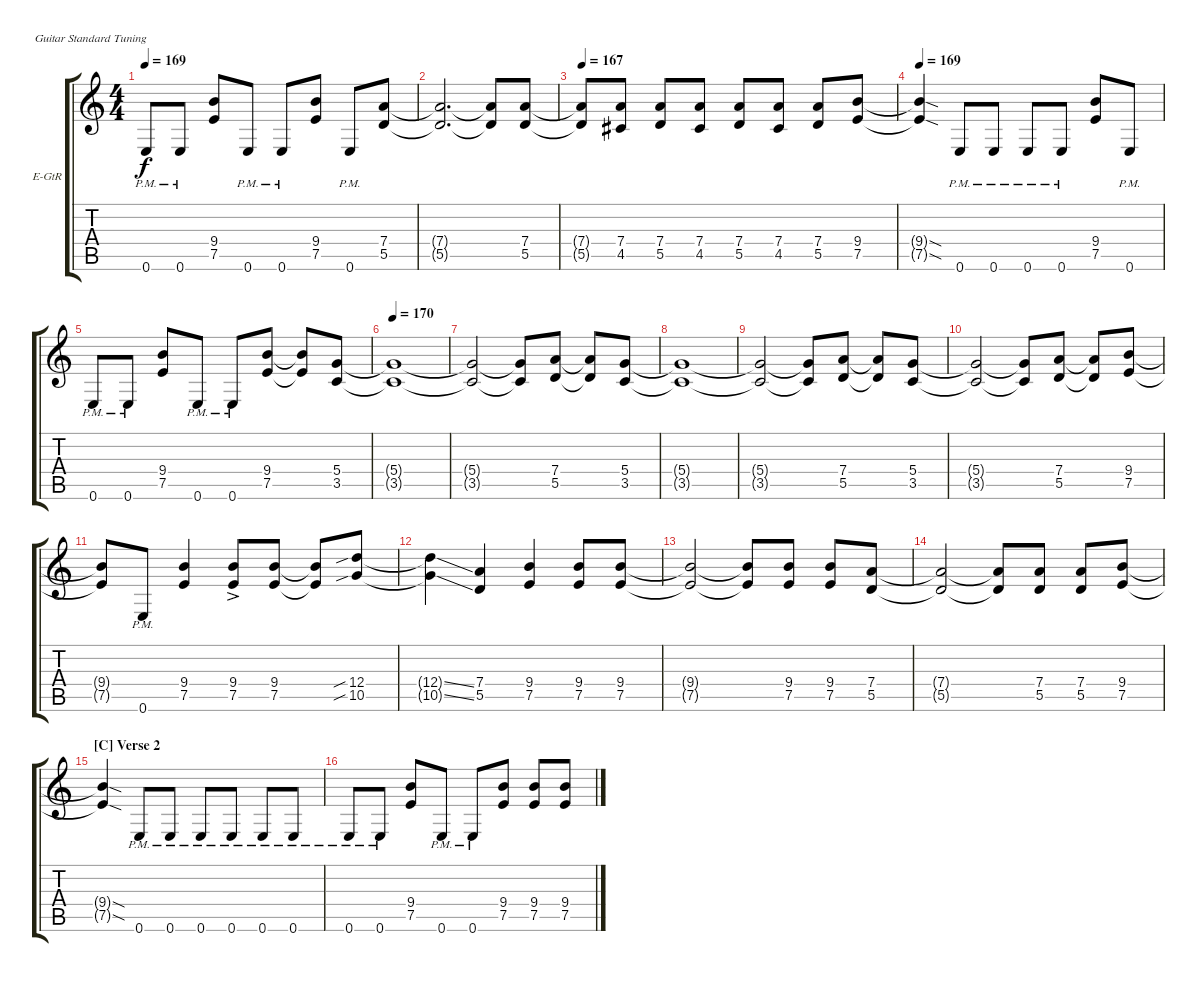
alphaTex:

\bracketExtendMode groupsimilarinstruments
\firstSystemTrackNameOrientation horizontal
\otherSystemsTrackNameOrientation horizontal
\track ("Vivian Campbell R" "E-GtR") {instrument distortionguitar}
\staff {score tabs}
\tuning (E4 B3 G3 D3 A2 E2)
\ts (4 4)
\tempo 169
\clef g2
\ks c
0.6{pm}.8{dy f} 0.6{pm}.8 (9.4 7.5).8 0.6{pm}.8 0.6{pm}.8 (9.4 7.5).8 0.6{pm}.8 (7.4 5.5).8 |
(7.4{t} 5.5{t}).2{d} (7.4{t} 5.5{t}).8 (7.4 5.5).8 |
\tempo (167 0.00625)
(7.4{t} 5.5{t}).8 (7.4 4.5).8 (7.4 5.5).8 (7.4 4.5).8 (7.4 5.5).8 (7.4 4.5).8 (7.4 5.5).8 (9.4 7.5).8 |
\tempo (169 0.00625)
(7.5{sod t} 9.4{sod t}).4 0.6{pm}.8 0.6{pm}.8 0.6{pm}.8 0.6{pm}.8 (9.4 7.5).8 0.6{pm}.8 |
0.6{pm}.8 0.6{pm}.8 (9.4 7.5).8 0.6{pm}.8 0.6{pm}.8 (9.4 7.5).8 (9.4{t} 7.5{t}).8 (5.4 3.5).8 |
\tempo 170
(5.4{t} 3.5{t}).1 |
(5.4{t} 3.5{t}).2 (5.4{t} 3.5{t}).8 (7.4 5.5).8 (7.4{t} 5.5{t}).8 (5.4 3.5).8 |
(5.4{t} 3.5{t}).1 |
(5.4{t} 3.5{t}).2 (5.4{t} 3.5{t}).8 (7.4 5.5).8 (7.4{t} 5.5{t}).8 (5.4 3.5).8 |
(5.4{t} 3.5{t}).2 (5.4{t} 3.5{t}).8 (7.4 5.5).8 (7.4{t} 5.5{t}).8 (9.4 7.5).8 |
(9.4{t} 7.5{t}).8 0.6{pm}.8 (9.4 7.5).4 (7.5{ac} 9.4{ac}).8 (9.4 7.5).8 (7.5{t} 9.4{t}).8 (12.4{sib} 10.5{sib}).8 |
(12.4{ss t} 10.5{ss t}).4 (7.4 5.5).4 (9.4 7.5).4 (9.4 7.5).8 (9.4 7.5).8 |
(9.4{t} 7.5{t}).2 (9.4{t} 7.5{t}).8 (9.4 7.5).8 (9.4 7.5).8 (7.4 5.5).8 |
(7.4{t} 5.5{t}).2 (7.4{t} 5.5{t}).8 (7.4 5.5).8 (7.4 5.5).8 (9.4 7.5).8 |
\section ("C" "Verse 2")
(7.5{sod t} 9.4{sod t}).4 0.6{pm}.8 0.6{pm}.8 0.6{pm}.8 0.6{pm}.8 0.6{pm}.8 0.6{pm}.8 |
0.6{pm}.8 0.6{pm}.8 (7.5 9.4).8 0.6{pm}.8 0.6{pm}.8 (9.4 7.5).8 (9.4 7.5).8 (9.4 7.5).8
